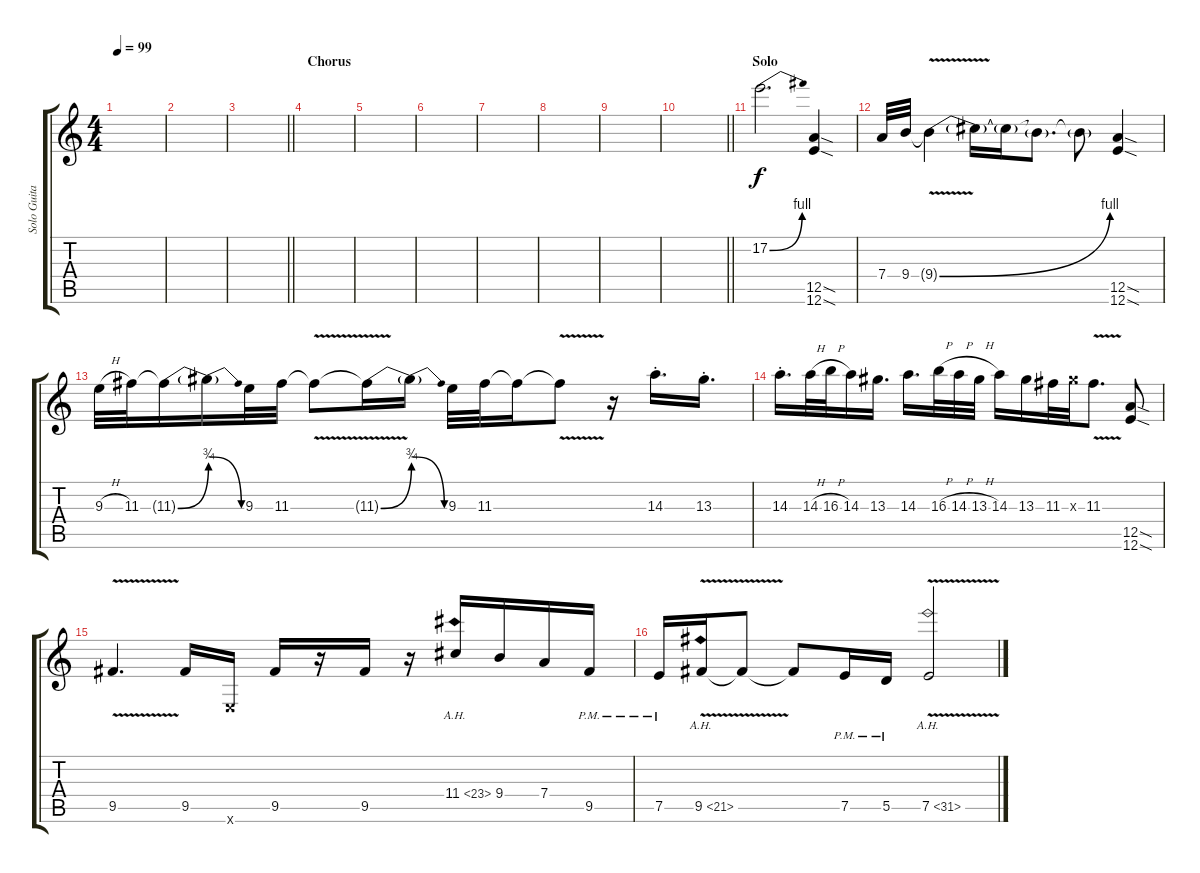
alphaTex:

\track ("Solo Guitar" "Solo Guita") {instrument distortionguitar}
\staff {score tabs}
\tuning (E4 B3 G3 D3 A2 E2) {hide}
\ts (4 4)
\tempo 99
\clef g2
\ks c
|
|
\barLineRight lightlight
|
\section ("" "Chorus")
|
|
|
|
|
|
\barLineRight lightlight
|
\section ("" "Solo")
17.2{be (bend 0 0 60 4)}.2{d volume 16} (12.5{sod} 12.6{sod}).4 |
7.4.32 9.4.32 9.4{be (bend 0 0 60 4) v t}.4 9.4{t}.16 9.4{t}.16 9.4{t}.8{d} 9.4{t}.8 (12.5{sod} 12.6{sod}).4 |
9.3{h}.32 11.3.32 11.3{be (bend 0 0 60 3) t}.16 11.3{be (release 0 4 60 0) t}.16 9.3.32 11.3.32 11.3{v t}.8 11.3{be (bend 0 0 60 3) t}.16 11.3{be (release 0 4 60 0) t}.16 9.3.32 11.3.32 11.3{t}.16 11.3{v t}.8 r.16 14.3{st}.16{d} 13.3{st}.16{d} |
14.3{st}.16{d} 14.3{h}.32 16.3{h}.32 14.3.16 13.3.16{d} 14.3.16{d} 16.3{h}.32 14.3{h}.32 13.3{h}.32 14.3.16 13.3.16 11.3.32 13.3{x}.32 11.3{v}.8{d} (12.5{sod} 12.6{sod}).8 |
9.5{v}.4{d} 9.5.16 0.6{x}.16 9.5.16 r.16 9.5.16 r.16 11.4{ah 12}.16 9.4.16 7.4.16 9.5{pm}.16 |
7.5{pm}.16 9.5{ah 12 v}.16 9.5{t}.8 9.5{t}.8 7.5{pm}.16 5.5{pm}.16 7.5{ah 24 v}.2
